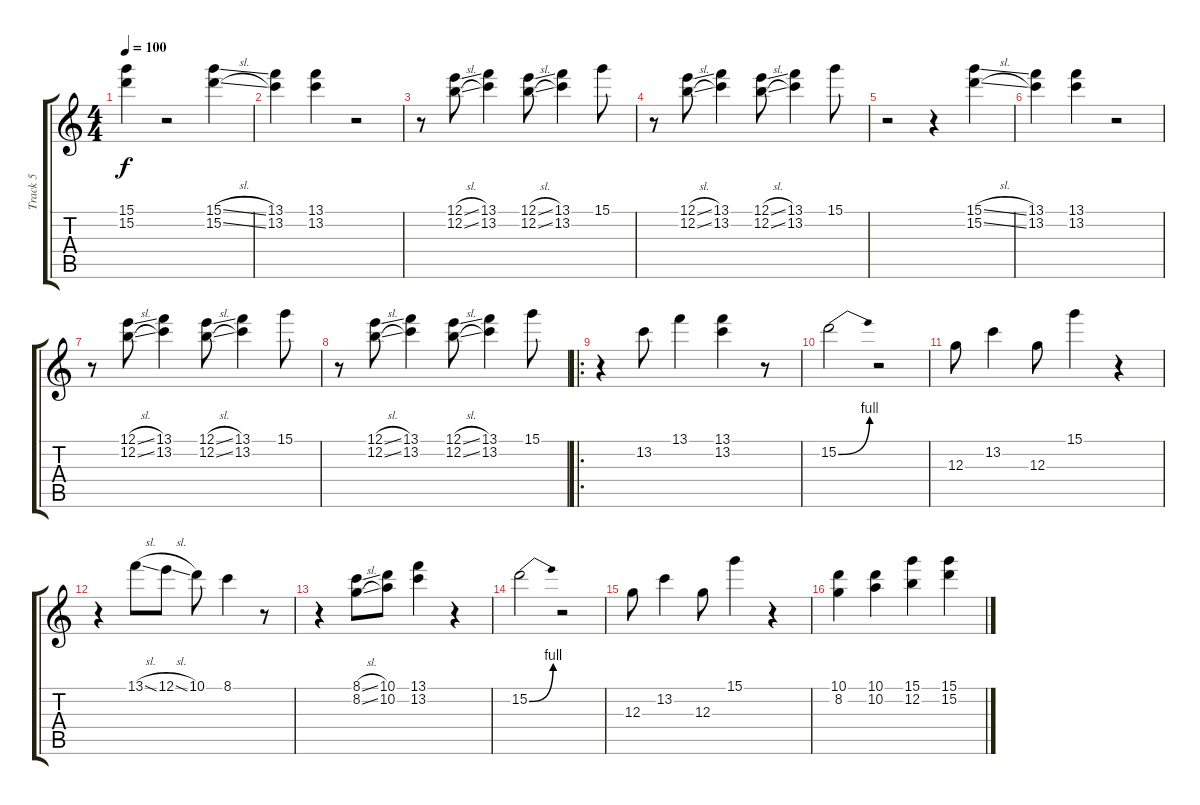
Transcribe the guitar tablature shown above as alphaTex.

\track ("Track 5" "Track 5") {instrument electricguitarjazz}
\staff {score tabs}
\tuning (E4 B3 G3 D3 A2 E2) {hide}
\ts (4 4)
\tempo 100
\clef g2
\ks c
(15.1 15.2).4{dy f} r.2 (15.1{sl} 15.2{sl}).4 |
(13.1 13.2).4 (13.1 13.2).4 r.2 |
r.8 (12.1{sl} 12.2{sl}).8 (13.1 13.2).4 (12.1{sl} 12.2{sl}).8 (13.1 13.2).4 15.1.8 |
r.8 (12.1{sl} 12.2{sl}).8 (13.1 13.2).4 (12.1{sl} 12.2{sl}).8 (13.1 13.2).4 15.1.8 |
r.2 r.4 (15.1{sl} 15.2{sl}).4 |
(13.1 13.2).4 (13.1 13.2).4 r.2 |
r.8 (12.1{sl} 12.2{sl}).8 (13.1 13.2).4 (12.1{sl} 12.2{sl}).8 (13.1 13.2).4 15.1.8 |
r.8 (12.1{sl} 12.2{sl}).8 (13.1 13.2).4 (12.1{sl} 12.2{sl}).8 (13.1 13.2).4 15.1.8 |
\ro
r.4 13.2.8 13.1.4 (13.1 13.2).4 r.8 |
15.2{be (bend 0 0 60 4)}.2 r.2 |
12.3.8 13.2.4 12.3.8 15.1.4 r.4 |
r.4 13.1{sl}.8 12.1{sl}.8 10.1.8 8.1.4 r.8 |
r.4 (8.1{sl} 8.2{sl}).8 (10.1 10.2).8 (13.1 13.2).4 r.4 |
15.2{be (bend 0 0 60 4)}.2 r.2 |
12.3.8 13.2.4 12.3.8 15.1.4 r.4 |
(10.1 8.2).4 (10.1 10.2).4 (15.1 12.2).4 (15.1 15.2).4
